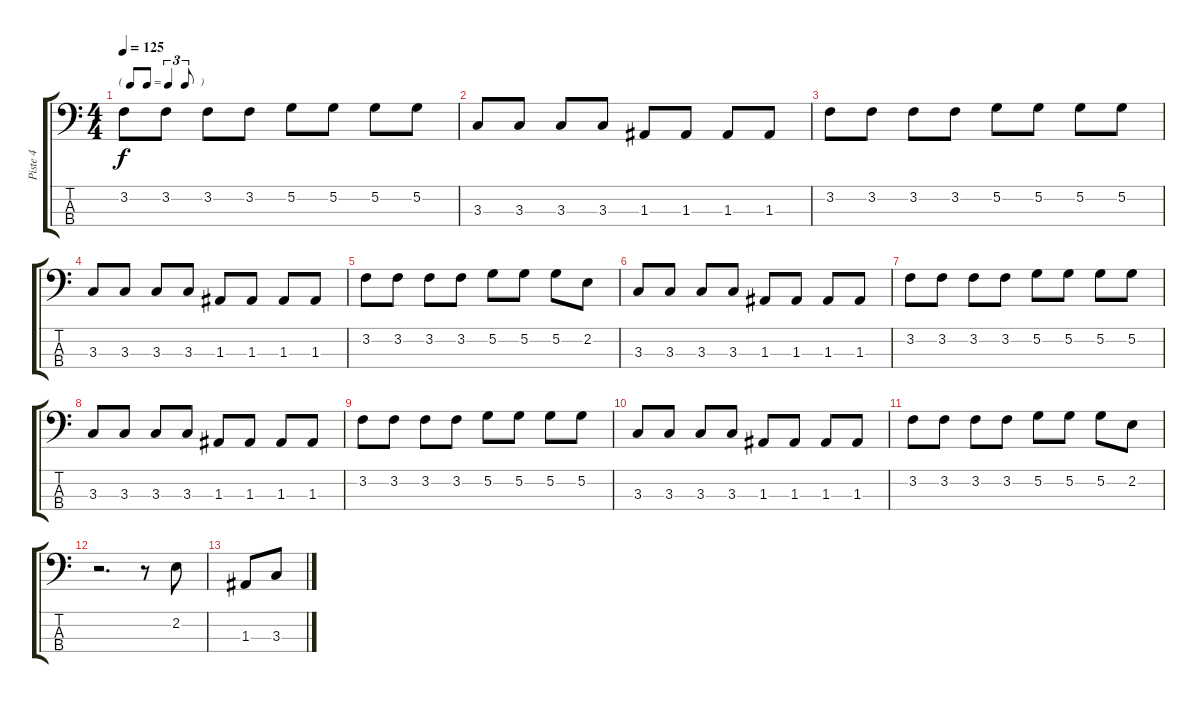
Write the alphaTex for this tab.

\track ("Piste 4" "Piste 4") {instrument electricbassfinger}
\staff {score tabs}
\tuning (G2 D2 A1 E1) {hide}
\ts (4 4)
\tf triplet8th
\tempo 125
\clef f4
\ks c
3.2.8{dy f} 3.2.8 3.2.8 3.2.8 5.2.8 5.2.8 5.2.8 5.2.8 |
3.3.8 3.3.8 3.3.8 3.3.8 1.3.8 1.3.8 1.3.8 1.3.8 |
3.2.8 3.2.8 3.2.8 3.2.8 5.2.8 5.2.8 5.2.8 5.2.8 |
3.3.8 3.3.8 3.3.8 3.3.8 1.3.8 1.3.8 1.3.8 1.3.8 |
3.2.8 3.2.8 3.2.8 3.2.8 5.2.8 5.2.8 5.2.8 2.2.8 |
3.3.8 3.3.8 3.3.8 3.3.8 1.3.8 1.3.8 1.3.8 1.3.8 |
3.2.8 3.2.8 3.2.8 3.2.8 5.2.8 5.2.8 5.2.8 5.2.8 |
3.3.8 3.3.8 3.3.8 3.3.8 1.3.8 1.3.8 1.3.8 1.3.8 |
3.2.8 3.2.8 3.2.8 3.2.8 5.2.8 5.2.8 5.2.8 5.2.8 |
3.3.8{volume 0} 3.3.8 3.3.8 3.3.8 1.3.8 1.3.8 1.3.8 1.3.8 |
3.2.8 3.2.8 3.2.8 3.2.8 5.2.8 5.2.8 5.2.8 2.2.8 |
r.2{d} r.8 2.2.8 |
1.3.8 3.3.8
